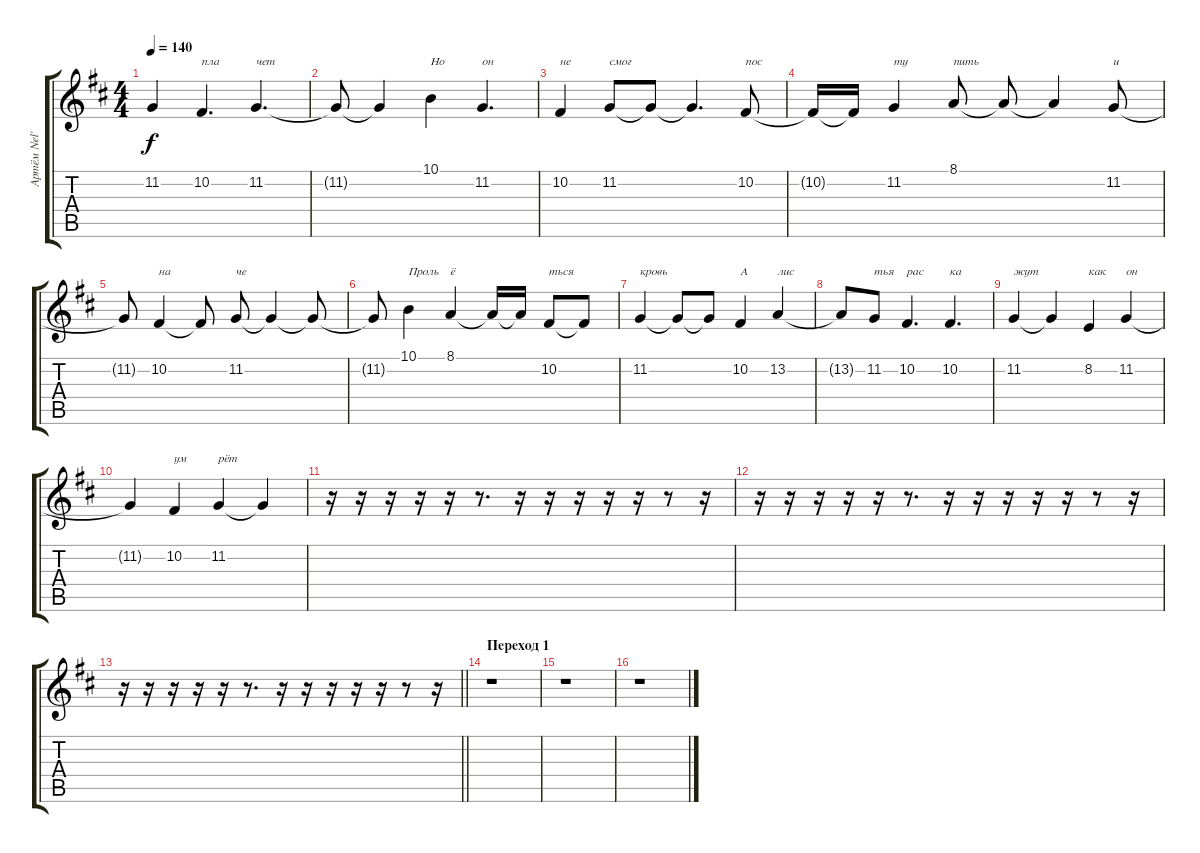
\track ("Артём Nel'son Лоцких" "Артём Nel'") {instrument synthvoice}
\staff {score tabs}
\tuning (Db4 Ab3 E3 B2 Gb2 B1) {hide}
\ts (4 4)
\tempo 140
\clef g2
\ks bminor
11.2{t}.4{dy f} 10.2.4{d txt "пла"} 11.2.4{d txt "чет"} |
11.2{t}.8 11.2{t}.4 10.1.4{txt "Но"} 11.2.4{d txt "он"} |
10.2.4{txt "не"} 11.2.8{txt "смог"} 11.2{t}.8 11.2{t}.4{d} 10.2.8{txt "пос"} |
10.2{t}.16 10.2{t}.16 11.2.4{txt "ту"} 8.1.8{txt "пить"} 8.1{t}.8 8.1{t}.4 11.2.8{txt "и"} |
11.2{t}.8 10.2.4{txt "на"} 10.2{t}.8 11.2.8{txt "че"} 11.2{t}.4 11.2{t}.8 |
11.2{t}.8 10.1.4{txt "Проль"} 8.1.4{txt "ё"} 8.1{t}.16 8.1{t}.16 10.2.8{txt "ться"} 10.2{t}.8 |
11.2.4{txt "кровь"} 11.2{t}.8 11.2{t}.8 10.2.4{txt "А"} 13.2.4{txt "лис"} |
13.2{t}.8 11.2.8{txt "тья"} 10.2.4{d txt "рас"} 10.2.4{d txt "ка"} |
11.2.4{txt "жут"} 11.2{t}.4 8.2.4{txt "как"} 11.2.4{txt "он"} |
11.2{t}.4 10.2.4{txt "ум"} 11.2.4{txt "рёт"} 11.2{t}.4 |
r.16 r.16 r.16 r.16 r.16 r.8{d} r.16 r.16 r.16 r.16 r.16 r.8 r.16 |
r.16 r.16 r.16 r.16 r.16 r.8{d} r.16 r.16 r.16 r.16 r.16 r.8 r.16 |
\barLineRight lightlight
r.16 r.16 r.16 r.16 r.16 r.8{d} r.16 r.16 r.16 r.16 r.16 r.8 r.16 |
\section ("" "Переход 1")
r.1 |
r.1 |
r.1
